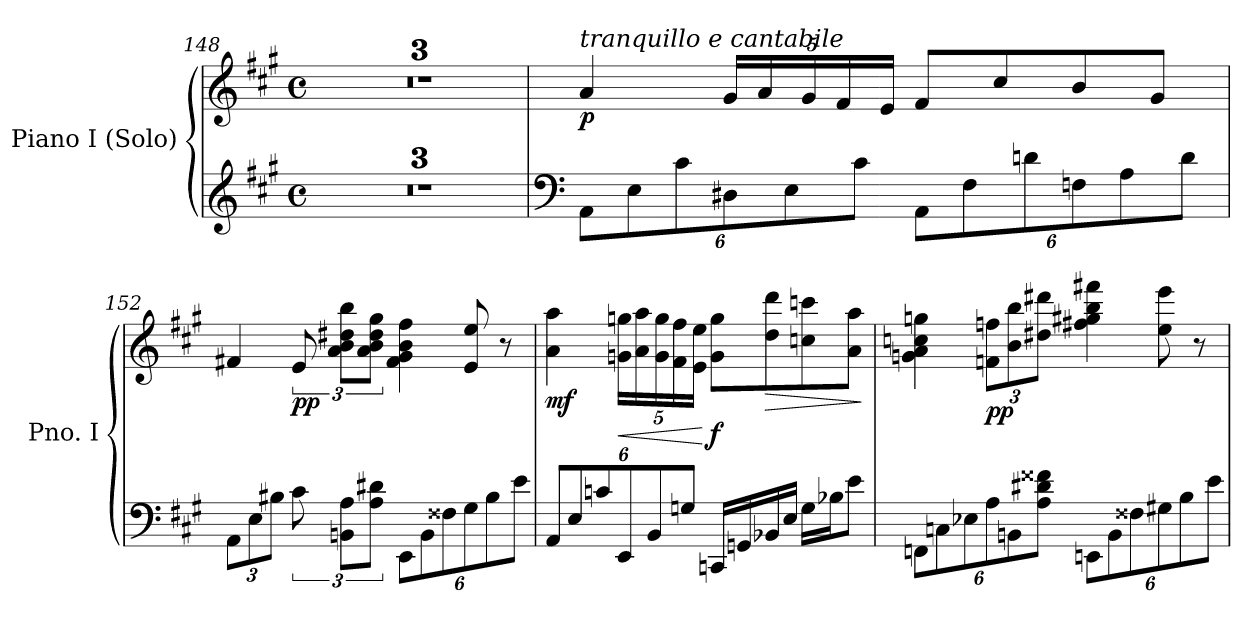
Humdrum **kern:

**kern	**kern	**dynam
*part1	*part1	*part1
*staff2	*staff1	*staff1/2
*I"Piano I (Solo)	*	*
*I'Pno. I	*	*
*clefG2	*clefG2	*
*k[f#c#g#]	*k[f#c#g#]	*
*M4/4	*M4/4	*
*met(c)	*met(c)	*
=148	=148	=148
1r	1r	.
=149	=149	=149
1r	1r	.
=150	=150	=150
1r	1r	.
!!LO:LB:g=z
=151	=151	=151
*clefF4	*	*
*Xbrackettup	*	*
!	!LO:TX:a:i:t=tranquillo e cantabile	!
!	!	!LO:DY:b
12AA\L	4a/	p
12E\	.	.
12c#\	.	.
*	*Xbrackettup	*
12D#X\	20g#/LL	.
.	20a/	.
12E\	.	.
.	20g#/	.
.	20f#/	.
12c#\J	.	.
.	20e/JJ	.
12AA\L	8f#/L	.
12F#\	.	.
.	8cc#/	.
12dn\	.	.
12Fn\	8b/	.
12A\	.	.
.	8g#/J	.
12d\J	.	.
=152	=152	=152
12AA\L	4f#X/	.
12E\	.	.
12B#X\J	.	.
*brackettup	*brackettup	*
!	!	!LO:DY:b
12c#\	12e/	pp
12BBn\ 12A\L	12a\ 12b\ 12dd#X\ 12bb\L	.
12A\ 12d#X\J	12a\ 12b\ 12dd#\ 12gg#\J	.
*Xbrackettup	*	*
12EE\L	4f#\ 4g#\ 4b\ 4ff#\	.
12BB\	.	.
12F##X\	.	.
12G#\	8e/ 8ee/	.
12B#\	.	.
.	8r	.
12e\J	.	.
=153	=153	=153
!	!	!LO:DY:b
12AA/L	4a\ 4aa\	mf
12E/	.	.
12cn/	.	.
*	*Xbrackettup	*
!	!	!LO:HP:b
12EE/	20gn\ 20ggn\LL	<
.	20a\ 20aa\	.
12BB/	.	.
.	20g\ 20gg\	.
.	20f#\ 20ff#\	.
12Gn/J	.	.
.	20e\ 20ee\JJ	.
!	!	!LO:DY:n=1:b
16CCn/LL	8g\ 8gg\L	[ f
16GGn/	.	.
!	!	!LO:HP:b
16BB-X/	8dd\ 8ddd\	>
16E/JJ	.	.
16G\LL	8ccn\ 8cccn\	.
16B-X\J	.	.
8e\J	8a\ 8aa\J	.
.	.	]
!!LO:LB:g=z
=154	=154	=154
12FFn\L	4gn\ 4a\ 4ccn\ 4ggn\	.
12Cn\	.	.
12E-X\	.	.
!	!	!LO:DY:b
12A\	12fn\ 12ffn\L	pp
12BBn\	12b\ 12bb\	.
12A\ 12d#X\ 12f##X\J	12dd#X\ 12ddd#X\J	.
12EEn\L	4ff#X\ 4gg#X\ 4bb\ 4fff#X\	.
12BB\	.	.
12F##X\	.	.
12G#X\	8ee\ 8eee\	.
12B\	.	.
.	8r	.
12e\J	.	.
=	=	=
*-	*-	*-
